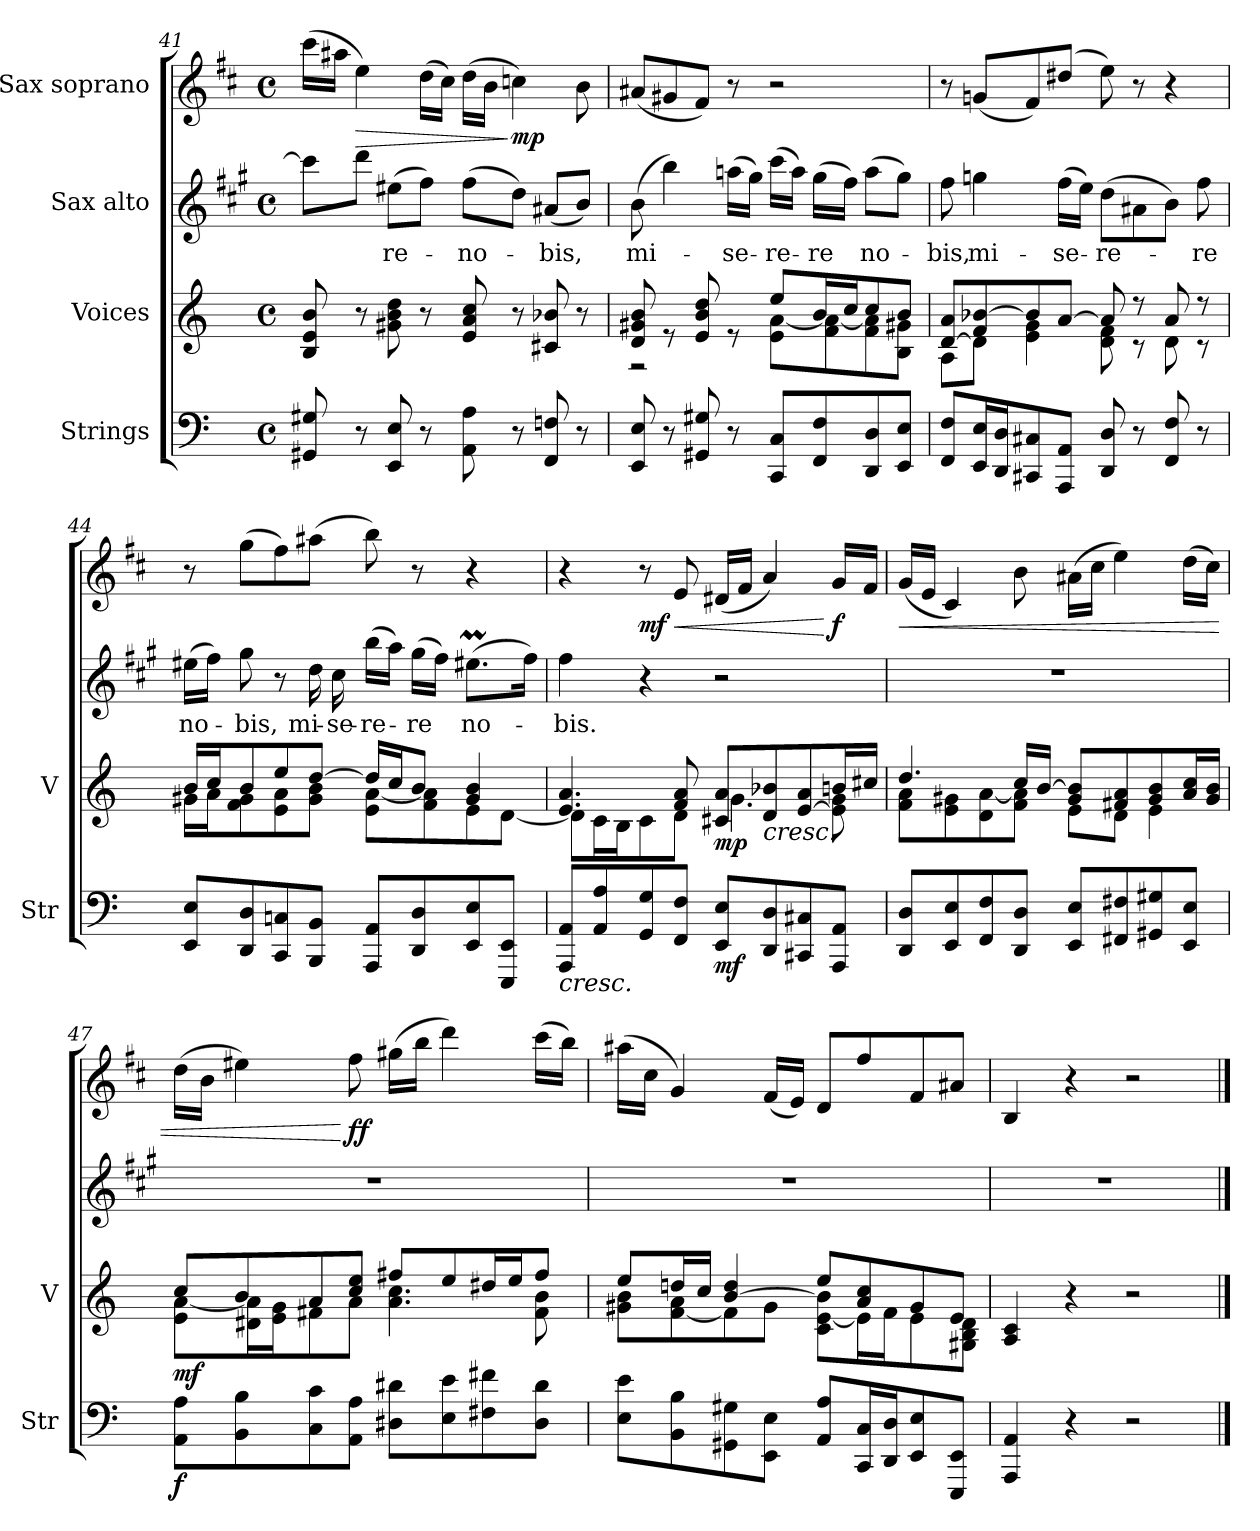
**kern	**dynam	**kern	**dynam	**kern	**text	**kern	**dynam
*part4	*part4	*part3	*part3	*part2	*part2	*part1	*part1
*staff4	*staff4	*staff3	*staff3	*staff2	*staff2	*staff1	*staff1
*I"Strings	*	*I"Voices	*	*I"Sax alto	*	*I"Sax soprano	*
*I'Str	*	*I'V	*	*	*	*	*
*clefF4	*	*clefG2	*	*clefG2	*	*clefG2	*
*	*	*	*	*ITrd5c9	*	*ITrd1c2	*
*k[]	*	*k[]	*	*k[]	*	*k[]	*
*M4/4	*	*M4/4	*	*M4/4	*	*M4/4	*
*met(c)	*	*met(c)	*	*met(c)	*	*met(c)	*
=41	=41	=41	=41	=41	=41	=41	=41
8GG#X/ 8G#X/	.	8B/ 8e/ 8b/	.	8ee\L]	.	(>16bb\LL	.
.	.	.	.	.	.	16gg#X\JJ	.
!	!	!	!	!	!	!	!LO:HP:b
8r	.	8r	.	8ff\J	.	4dd\)	>
!	!	!	!	!	!LO:LY:b	!	!
8EE/ 8E/	.	8g#X\ 8b\ 8dd\	.	(>8g#X\L	-re-	.	.
8r	.	8r	.	8a\J)	.	(>16cc\LL	.
.	.	.	.	.	.	16b\JJ)	.
!	!	!	!	!	!LO:LY:b	!	!
8AA\ 8A\	.	8e/ 8a/ 8cc/	.	(>8a\L	no-	(>16cc\LL	.
.	.	.	.	.	.	16a\JJ	.
!	!	!	!	!	!	!	!LO:DY:n=1:b
8r	.	8r	.	8f\J)	.	4b-X\)	] mp
!	!	!	!	!	!LO:LY:b	!	!
8FF/ 8Fn/	.	8c#X/ 8b-X/	.	(<8c#X/L	-bis,	.	.
8r	.	8r	.	8d/J)	.	8a\	.
!!LO:PB:g=z
=42	=42	=42	=42	=42	=42	=42	=42
*	*	*^	*	*	*	*	*
!	!	!	!	!	!	!LO:LY:b	!	!
8EE/ 8E/	.	8d/ 8g#X/ 8b/	2r	.	(>8d\	mi-	(<8g#X/L	.
8r	.	8re	.	.	4dd\)	.	8f#X/	.
8GG#X/ 8G#X/	.	8e/ 8b/ 8dd/	.	.	.	.	8e/J)	.
!	!	!	!	!	!	!LO:LY:b	!	!
8r	.	8re	.	.	(>16ccn\LL	-se-	8r	.
.	.	.	.	.	16b\JJ)	.	.	.
!	!	!	!	!	!	!LO:LY:b	!	!
8CC/ 8C/L	.	8ee/L	8e\ [8a\L	.	(>16ee\LL	-re-	2r	.
.	.	.	.	.	16cc\JJ)	.	.	.
!	!	!	!	!	!	!LO:LY:b	!	!
8FF/ 8F/	.	16b/L	8f\ 8a\_	.	(>16b\LL	-re	.	.
.	.	16cc/J	.	.	16a\JJ)	.	.	.
!	!	!	!	!	!	!LO:LY:b	!	!
8DD/ 8D/	.	8cc/	8f\ 8a\]	.	(>8cc\L	no-	.	.
8EE/ 8E/J	.	8b/J	8B\ 8g#X\J	.	8b\J)	.	.	.
=43	=43	=43	=43	=43	=43	=43	=43	=43
!	!	!	!	!	!	!LO:LY:b	!	!
8FF/ 8F/L	.	[8d/ 8a/L	8A\L	.	8a\	-bis,	8r	.
!	!	!	!	!	!	!LO:LY:b	!	!
16EE/ 16E/L	.	8f/ [8b-X/	8d\J]	.	4b-X\	mi-	(<8fn/L	.
16DD/ 16D/J	.	.	.	.	.	.	.	.
8CC#X/ 8C#X/	.	8b-/]	4e\ 4g\	.	.	.	8e/)	.
!	!	!	!	!	!	!LO:LY:b	!	!
8AAA/ 8AA/J	.	[8a/J	.	.	(>16a\LL	-se-	(>8cc#X/J	.
.	.	.	.	.	16g\JJ)	.	.	.
!	!	!	!	!	!	!LO:LY:b	!	!
8DD/ 8D/	.	8a/]	8d\ 8f\	.	(>8f\L	-re-	8dd\)	.
8r	.	8r	8r	.	8c#X\	.	8r	.
8FF/ 8F/	.	8a/	8d\	.	8d\J)	.	4r	.
!	!	!	!	!	!	!LO:LY:b	!	!
8r	.	8r	8r	.	8a\	-re	.	.
=44	=44	=44	=44	=44	=44	=44	=44	=44
!	!	!	!	!	!	!LO:LY:b	!	!
8EE/ 8E/L	.	16b/LL	16g#X\LL	.	(>16g#X\LL	no-	8r	.
.	.	16cc/J	16a\J	.	16a\JJ)	.	.	.
!	!	!	!	!	!	!LO:LY:b	!	!
8DD/ 8D/	.	8b/	8f\ 8g#\	.	8b\	-bis,	(>8ff\L	.
8CC/ 8Cn/	.	8ee/	8e\ 8a\	.	8r	.	8ee\)	.
!	!	!	!	!	!	!LO:LY:b	!	!
8BBB/ 8BB/J	.	[8dd/J	8g#\ 8b\J	.	16f\	mi-	(>8gg#X\J	.
!	!	!	!	!	!	!LO:LY:b	!	!
.	.	.	.	.	16e\	-se-	.	.
!	!	!	!	!	!	!LO:LY:b	!	!
8AAA/ 8AA/L	.	16dd/LL]	8e\ [8a\L	.	(>16dd\LL	-re-	8aa\)	.
.	.	16cc/J	.	.	16cc\JJ)	.	.	.
!	!	!	!	!	!	!LO:LY:b	!	!
8DD/ 8D/	.	8b/J	8f\ 8a\]	.	(>16b\LL	-re	8r	.
.	.	.	.	.	16a\JJ)	.	.	.
!	!	!	!	!	!	!LO:LY:b	!	!
8EE/ 8E/	.	4g#/ 4b/	8e\	.	(>8.g#Xm\L	no-	4r	.
8EEE/ 8EE/J	.	.	[8d\J	.	.	.	.	.
.	.	.	.	.	16a\Jk)	.	.	.
!!LO:LB:g=z
=45	=45	=45	=45	=45	=45	=45	=45	=45
!	!LO:HP:b	!	!	!	!	!LO:LY:b	!	!
8AAA/ 8AA/L	<	4.e/ 4.a/	8d\L]	.	4a\	-bis.	4r	.
8AA/ 8A/	.	.	16c\L	.	.	.	.	.
.	.	.	16B\J	.	.	.	.	.
!	!	!	!	!	!	!	!	!LO:DY:b
8GG/ 8G/	.	.	8c\	.	4r	.	8r	mf
!	!	!	!	!	!	!	!	!LO:HP:b
8FF/ 8F/J	.	8f/ 8a/	8d\J	.	.	.	8d/	<
!	!LO:DY:b	!	!	!LO:DY:b	!	!	!	!
8EE/ 8E/L	mf	8c#X/ 8a/L	4.g\	mp	2r	.	(<16c#X/LL	.
.	.	.	.	.	.	.	16e/JJ	.
!	!	!	!	!LO:HP:b	!	!	!	!
8DD/ 8D/	.	8d/ 8b-X/	.	<	.	.	4g/)	.
8CC#X/ 8C#X/	.	[8e/ 8a/	.	.	.	.	.	.
!	!	!	!	!	!	!	!	!LO:DY:n=1:b
8AAA/ 8AA/J	.	16bn/L	8e\] 8g\	.	.	.	16f/LL	[ f
.	.	16cc#X/JJ	.	.	.	.	16e/JJ	.
=46	=46	=46	=46	=46	=46	=46	=46	=46
!	!	!	!	!	!	!	!	!LO:HP:b
8DD/ 8D/L	.	4.dd/	8f\ 8a\L	.	1r	.	(<16f/LL	<
.	.	.	.	.	.	.	16d/JJ	.
8EE/ 8E/	.	.	8e\ 8g#X\	.	.	.	4B/)	.
8FF/ 8F/	.	.	8d\ [8a\	.	.	.	.	.
8DD/ 8D/J	.	16cc/LL	8f\ 8a\]J	.	.	.	8a\	.
.	.	[16b/JJ	.	.	.	.	.	.
8EE/ 8E/L	.	8g#/ 8b/]L	8e\L	.	.	.	(>16g#X\LL	.
.	.	.	.	.	.	.	16b\JJ	.
8FF#X/ 8F#X/	.	8f#X/ 8a/	8d\J	.	.	.	4dd\)	.
8GG#X/ 8G#X/	.	8g#/ 8b/	4e\	.	.	.	.	.
8EE/ 8E/J	.	16a/ 16cc/L	.	.	.	.	(>16cc\LL	.
.	.	16g#/ 16b/JJ	.	.	.	.	16b\JJ)	.
=47	=47	=47	=47	=47	=47	=47	=47	=47
!	!LO:DY:b	!	!	!LO:DY:b	!	!	!	!
8AA\ 8A\L	f	8cc/L	8e\ [8a\L	mf	1r	.	(>16cc\LL	.
.	.	.	.	.	.	.	16a\JJ	.
8BB\ 8B\	.	8b/	16d#X\ 16a\]L	.	.	.	4dd#X\)	.
.	.	.	16e\ 16g\J	.	.	.	.	.
8C\ 8c\	.	8a/	8f#X\	.	.	.	.	.
!	!	!	!	!	!	!	!	!LO:DY:n=1:b
8AA\ 8A\J	.	8cc/ 8ee/J	8a\J	.	.	.	8ee\	[ ff
8D#X\ 8d#X\L	.	8ff#X/L	4.a\ 4.cc\	.	.	.	(>16ff#X\LL	.
.	.	.	.	.	.	.	16aa\JJ	.
8E\ 8e\	.	8ee/	.	.	.	.	4ccc\)	.
8F#X\ 8f#X\	.	16dd#X/L	.	.	.	.	.	.
.	.	16ee/J	.	.	.	.	.	.
8D#\ 8d#\J	[	8ff#/J	8f#\ 8b\	[	.	.	(>16bb\LL	.
.	.	.	.	.	.	.	16aa\JJ)	.
!!LO:LB:g=z
=48	=48	=48	=48	=48	=48	=48	=48	=48
*	*	*	*	*	*	*	*MM32	*
8E\ 8e\L	.	8ee/L	8g#X\ 8b\L	.	1r	.	(>16gg#X\LL	.
.	.	.	.	.	.	.	16b\JJ	.
8BB\ 8B\	.	16ddn/L	[8f\ 8a\	.	.	.	4f/)	.
.	.	16cc/JJ	.	.	.	.	.	.
8GG#X\ 8G#X\	.	[4b/ 4dd/	8f\]	.	.	.	.	.
*	*	*	*	*	*	*	*MM30	*
8EE\ 8E\J	.	.	8g#\J	.	.	.	(<16e/LL	.
.	.	.	.	.	.	.	16d/JJ)	.
8AA/ 8A/L	.	8ee/L	8c\ [8e\ 8b\]L	.	.	.	8c/L	.
*	*	*	*	*	*	*	*MM28	*
16CC/ 16C/L	.	8a/ 8cc/	16e\L]	.	.	.	8ee/	.
16DD/ 16D/J	.	.	16f\J	.	.	.	.	.
*	*	*	*	*	*	*	*MM23	*
8EE/ 8E/	.	8g#/	8e\	.	.	.	8e/	.
*	*	*	*	*	*	*	*MM17	*
8EEE/ 8EE/J	.	8e/J	8G#X\ 8B\ 8d\J	.	.	.	8g#X/J	.
*	*	*v	*v	*	*	*	*	*
=49	=49	=49	=49	=49	=49	=49	=49
4AAA/ 4AA/	.	4A/ 4c/	.	1r	.	4A/	.
4r	.	4r	.	.	.	4r	.
2r	.	2r	.	.	.	2r	.
==	==	==	==	==	==	==	==
*-	*-	*-	*-	*-	*-	*-	*-
